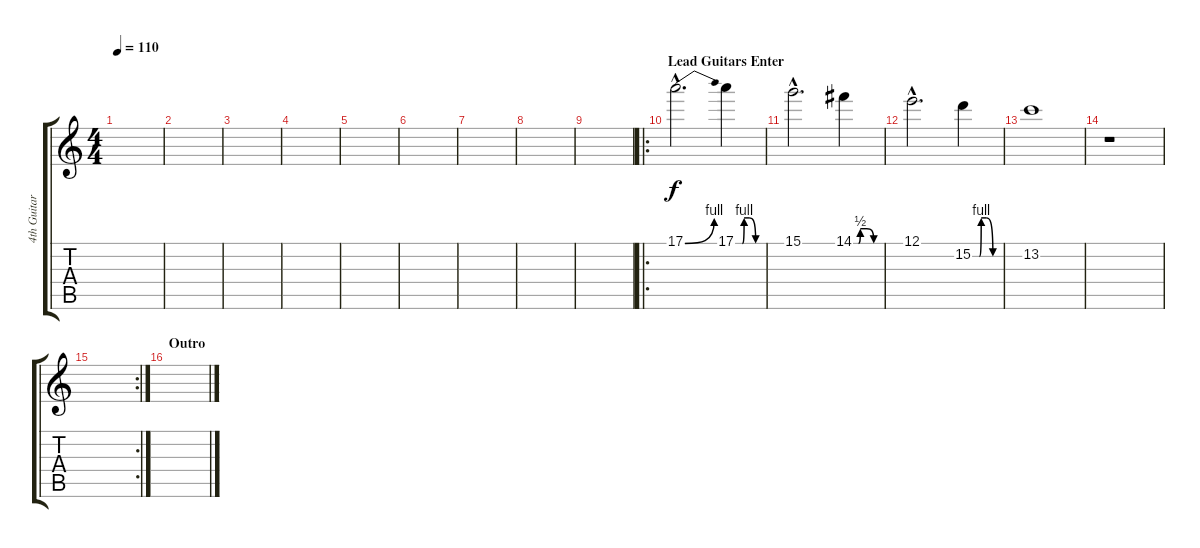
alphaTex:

\track ("4th Guitar" "4th Guitar") {instrument distortionguitar}
\staff {score tabs}
\tuning (E4 B3 G3 D3 A2 E2) {hide}
\ts (4 4)
\tempo 110
\clef g2
\ks c
|
|
|
|
|
|
|
|
|
\ro
\section ("" "Lead Guitars Enter")
17.1{be (bend 0 0 60 4) hac}.2{d} 17.1{be (custom 0 0 15 0 19 4 30 4 45 0 60 0)}.4 |
15.1{hac}.2{d} 14.1{be (custom 0 0 11 0 15 2 30 2 45 0 60 0)}.4 |
12.1{hac}.2{d} 15.2{be (custom 0 0 15 0 19 4 30 4 45 0 60 0)}.4 |
13.2.1 |
r.1 |
\rc 2
|
\section ("" "Outro")
